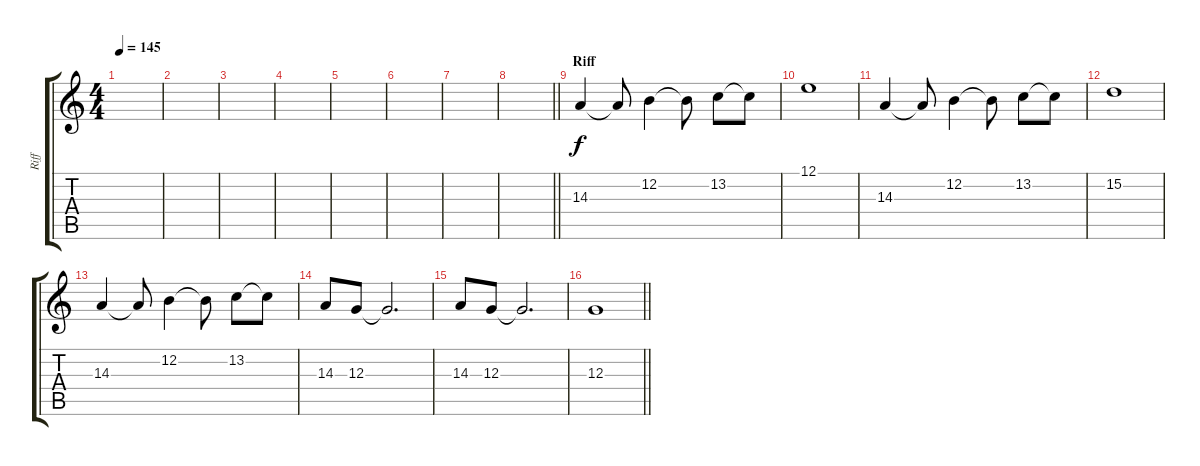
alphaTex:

\track ("Riff" "Riff") {instrument stringensemble1}
\staff {score tabs}
\tuning (E4 B3 G3 D3 A2 E2) {hide}
\ts (4 4)
\tempo 145
\clef g2
\ks c
|
|
|
|
|
|
|
\barLineRight lightlight
|
\section ("" "Riff")
14.3.4 14.3{t}.8 12.2.4 12.2{t}.8 13.2.8 13.2{t}.8 |
12.1.1 |
14.3.4 14.3{t}.8 12.2.4 12.2{t}.8 13.2.8 13.2{t}.8 |
15.2.1 |
14.3.4 14.3{t}.8 12.2.4 12.2{t}.8 13.2.8 13.2{t}.8 |
14.3.8 12.3.8 12.3{t}.2{d} |
14.3.8 12.3.8 12.3{t}.2{d} |
\barLineRight lightlight
12.3.1
